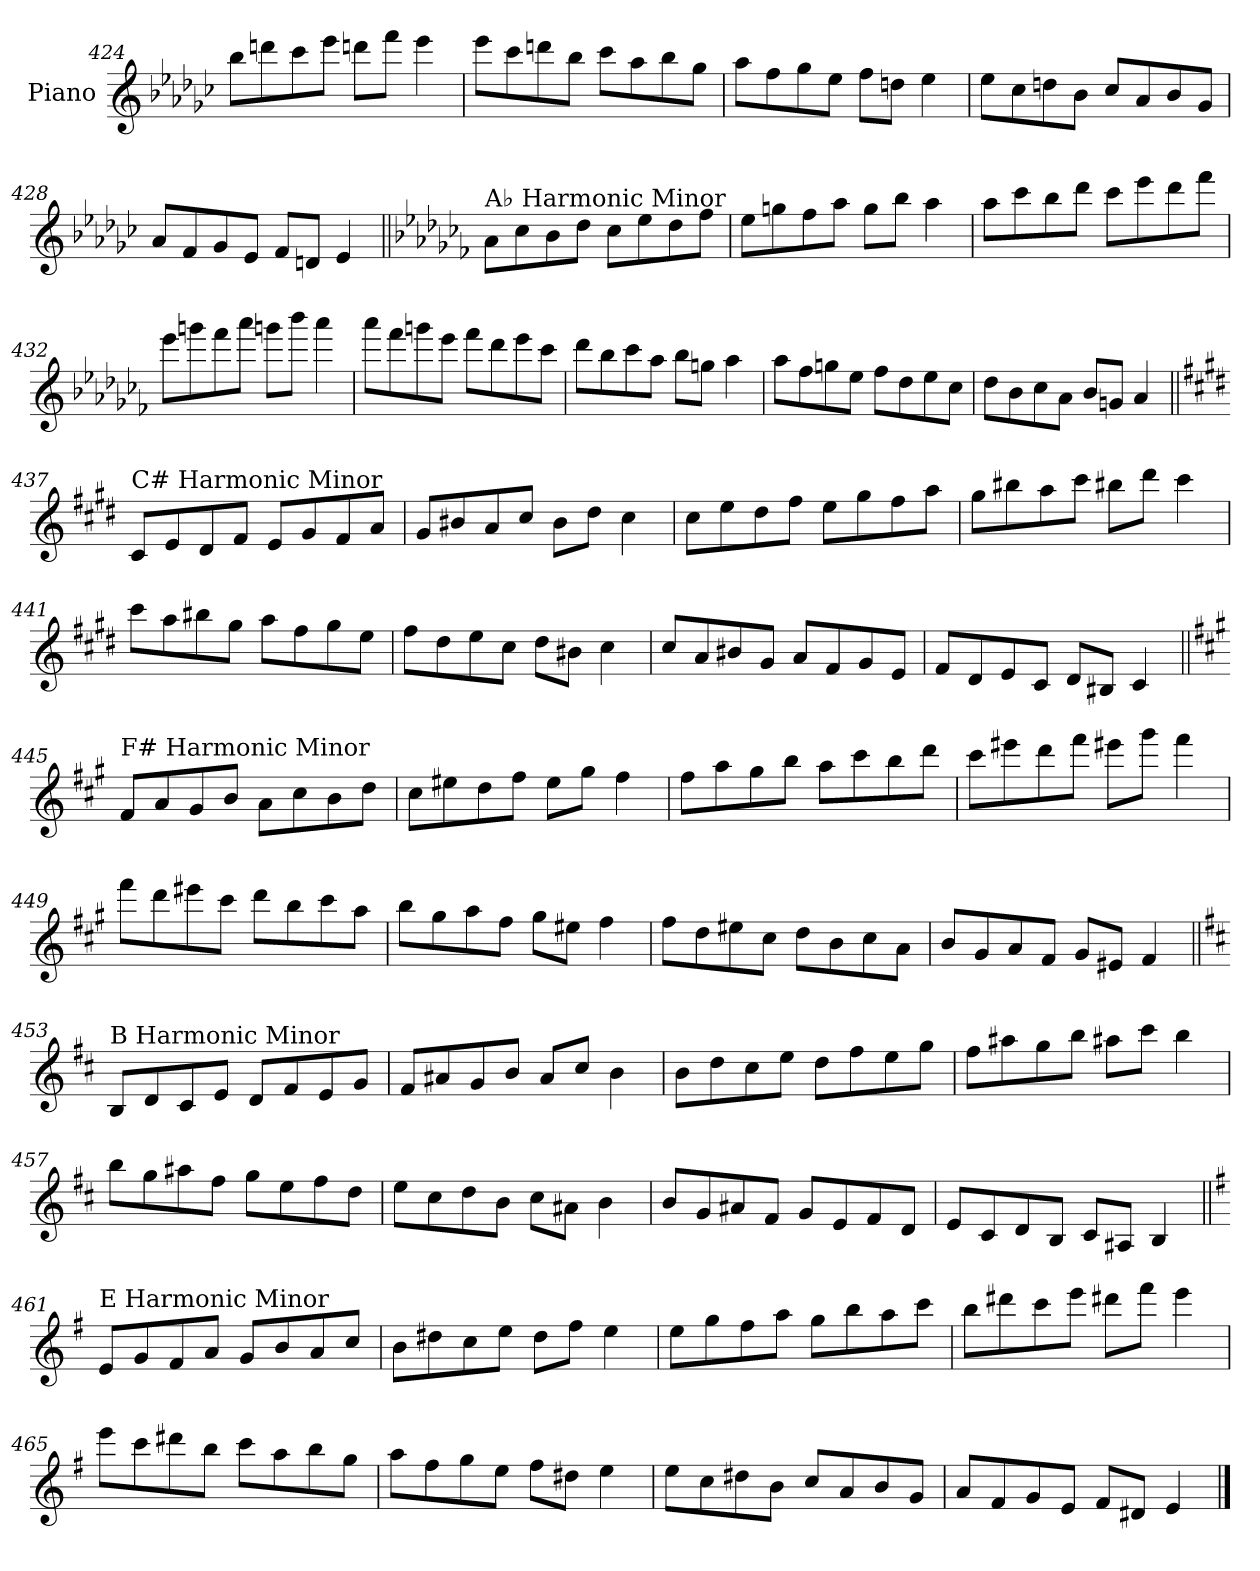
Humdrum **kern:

**kern
*part1
*staff1
*I"Piano
*I'Pno.
*clefG2
*k[b-e-a-d-g-c-]
=424
8bb-\L
8dddn\
8ccc-\
8eee-\J
8dddn\L
8fff\J
4eee-\
!!LO:LB:g=z
=425
8eee-\L
8ccc-\
8dddn\
8bb-\J
8ccc-\L
8aa-\
8bb-\
8gg-\J
=426
8aa-\L
8ff\
8gg-\
8ee-\J
8ff\L
8ddn\J
4ee-\
=427
8ee-\L
8cc-\
8ddn\
8b-\J
8cc-/L
8a-/
8b-/
8g-/J
=428
8a-/L
8f/
8g-/
8e-/J
8f/L
8dn/J
4e-/
!!LO:LB:g=z
=429||
*k[b-e-a-d-g-c-f-]
!LO:TX:a:t=A♭ Harmonic Minor
8a-\L
8cc-\
8b-\
8dd-\J
8cc-\L
8ee-\
8dd-\
8ff-\J
=430
8ee-\L
8ggn\
8ff-\
8aa-\J
8gg\L
8bb-\J
4aa-\
=431
8aa-\L
8ccc-\
8bb-\
8ddd-\J
8ccc-\L
8eee-\
8ddd-\
8fff-\J
=432
8eee-\L
8gggn\
8fff-\
8aaa-\J
8gggn\L
8bbb-\J
4aaa-\
!!LO:LB:g=z
=433
8aaa-\L
8fff-\
8gggn\
8eee-\J
8fff-\L
8ddd-\
8eee-\
8ccc-\J
=434
8ddd-\L
8bb-\
8ccc-\
8aa-\J
8bb-\L
8ggn\J
4aa-\
=435
8aa-\L
8ff-\
8ggn\
8ee-\J
8ff-\L
8dd-\
8ee-\
8cc-\J
=436
8dd-\L
8b-\
8cc-\
8a-\J
8b-/L
8gn/J
4a-/
!!LO:PB:g=z
=437||
*k[f#c#g#d#]
!LO:TX:a:t=C# Harmonic Minor
8c#/L
8e/
8d#/
8f#/J
8e/L
8g#/
8f#/
8a/J
=438
8g#/L
8b#X/
8a/
8cc#/J
8b#\L
8dd#\J
4cc#\
=439
8cc#\L
8ee\
8dd#\
8ff#\J
8ee\L
8gg#\
8ff#\
8aa\J
=440
8gg#\L
8bb#X\
8aa\
8ccc#\J
8bb#X\L
8ddd#\J
4ccc#\
!!LO:LB:g=z
=441
8ccc#\L
8aa\
8bb#X\
8gg#\J
8aa\L
8ff#\
8gg#\
8ee\J
=442
8ff#\L
8dd#\
8ee\
8cc#\J
8dd#\L
8b#X\J
4cc#\
=443
8cc#/L
8a/
8b#X/
8g#/J
8a/L
8f#/
8g#/
8e/J
=444
8f#/L
8d#/
8e/
8c#/J
8d#/L
8B#X/J
4c#/
!!LO:LB:g=z
=445||
*k[f#c#g#]
!LO:TX:a:t=F# Harmonic Minor
8f#/L
8a/
8g#/
8b/J
8a\L
8cc#\
8b\
8dd\J
=446
8cc#\L
8ee#X\
8dd\
8ff#\J
8ee#\L
8gg#\J
4ff#\
=447
8ff#\L
8aa\
8gg#\
8bb\J
8aa\L
8ccc#\
8bb\
8ddd\J
=448
8ccc#\L
8eee#X\
8ddd\
8fff#\J
8eee#X\L
8ggg#\J
4fff#\
!!LO:LB:g=z
=449
8fff#\L
8ddd\
8eee#X\
8ccc#\J
8ddd\L
8bb\
8ccc#\
8aa\J
=450
8bb\L
8gg#\
8aa\
8ff#\J
8gg#\L
8ee#X\J
4ff#\
=451
8ff#\L
8dd\
8ee#X\
8cc#\J
8dd\L
8b\
8cc#\
8a\J
=452
8b/L
8g#/
8a/
8f#/J
8g#/L
8e#X/J
4f#/
!!LO:LB:g=z
=453||
*k[f#c#]
!LO:TX:a:t=B Harmonic Minor
8B/L
8d/
8c#/
8e/J
8d/L
8f#/
8e/
8g/J
=454
8f#/L
8a#X/
8g/
8b/J
8a#/L
8cc#/J
4b\
=455
8b\L
8dd\
8cc#\
8ee\J
8dd\L
8ff#\
8ee\
8gg\J
=456
8ff#\L
8aa#X\
8gg\
8bb\J
8aa#X\L
8ccc#\J
4bb\
!!LO:LB:g=z
=457
8bb\L
8gg\
8aa#X\
8ff#\J
8gg\L
8ee\
8ff#\
8dd\J
=458
8ee\L
8cc#\
8dd\
8b\J
8cc#\L
8a#X\J
4b\
=459
8b/L
8g/
8a#X/
8f#/J
8g/L
8e/
8f#/
8d/J
=460
8e/L
8c#/
8d/
8B/J
8c#/L
8A#X/J
4B/
!!LO:LB:g=z
=461||
*k[f#]
!LO:TX:a:t=E Harmonic Minor
8e/L
8g/
8f#/
8a/J
8g/L
8b/
8a/
8cc/J
=462
8b\L
8dd#X\
8cc\
8ee\J
8dd#\L
8ff#\J
4ee\
=463
8ee\L
8gg\
8ff#\
8aa\J
8gg\L
8bb\
8aa\
8ccc\J
=464
8bb\L
8ddd#X\
8ccc\
8eee\J
8ddd#X\L
8fff#\J
4eee\
!!LO:LB:g=z
=465
8eee\L
8ccc\
8ddd#X\
8bb\J
8ccc\L
8aa\
8bb\
8gg\J
=466
8aa\L
8ff#\
8gg\
8ee\J
8ff#\L
8dd#X\J
4ee\
=467
8ee\L
8cc\
8dd#X\
8b\J
8cc/L
8a/
8b/
8g/J
=468
8a/L
8f#/
8g/
8e/J
8f#/L
8d#X/J
4e/
==
*-
